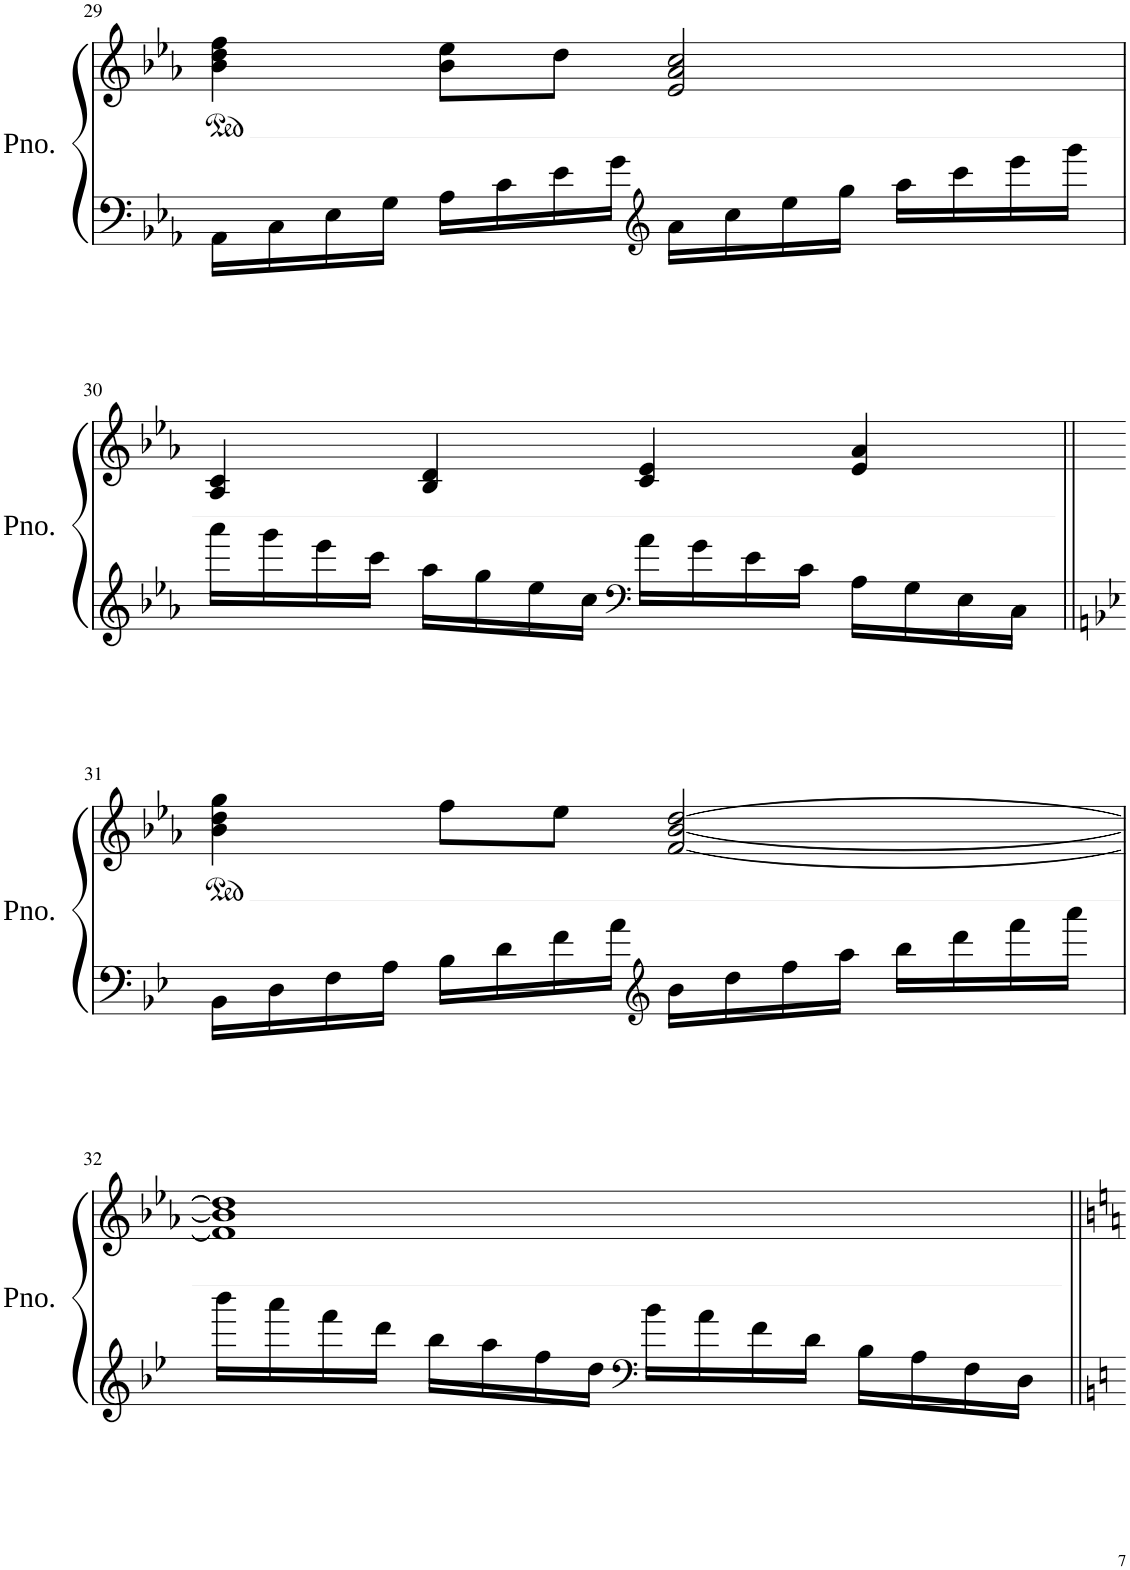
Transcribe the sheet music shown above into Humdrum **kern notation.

**kern	**kern
*part1	*part1
*staff2	*staff1
*I"Piano	*
*I'Pno.	*
!!LO:PB:g=z
*clefF4	*clefG2
*k[b-e-a-]	*k[b-e-a-]
*M4/4	*M4/4
=29	=29
16AA-\LL	4b-\ 4dd\ 4ff\
16C\	.
16E-\	.
16G\JJ	.
16A-\LL	8b-\ 8ee-\L
16c\	.
16e-\	8dd\J
16g\JJ	.
*clefG2	*
16a-\LL	2e-/ 2a-/ 2cc/
16cc\	.
16ee-\	.
16gg\JJ	.
16aa-\LL	.
16ccc\	.
16eee-\	.
16ggg\JJ	.
!!LO:LB:g=z
=30	=30
16aaa-\LL	4A-/ 4c/
16ggg\	.
16eee-\	.
16ccc\JJ	.
16aa-\LL	4B-/ 4d/
16gg\	.
16ee-\	.
16cc\JJ	.
*clefF4	*
16a-\LL	4c/ 4e-/
16g\	.
16e-\	.
16c\JJ	.
16A-\LL	4e-/ 4a-/
16G\	.
16E-\	.
16C\JJ	.
!!LO:LB:g=z
=31||	=31||
*k[b-e-]	*
16BB-\LL	4b-\ 4dd\ 4gg\
16D\	.
16F\	.
16A\JJ	.
16B-\LL	8ff\L
16d\	.
16f\	8ee-\J
16a\JJ	.
*clefG2	*
16b-\LL	[2f/ [2b-/ [2dd/
16dd\	.
16ff\	.
16aa\JJ	.
16bb-\LL	.
16ddd\	.
16fff\	.
16aaa\JJ	.
!!LO:LB:g=z
=32	=32
16bbb-\LL	1f] 1b-] 1dd]
16aaa\	.
16fff\	.
16ddd\JJ	.
16bb-\LL	.
16aa\	.
16ff\	.
16dd\JJ	.
*clefF4	*
16b-\LL	.
16a\	.
16f\	.
16d\JJ	.
16B-\LL	.
16A\	.
16F\	.
16D\JJ	.
=||	=||
*-	*-
